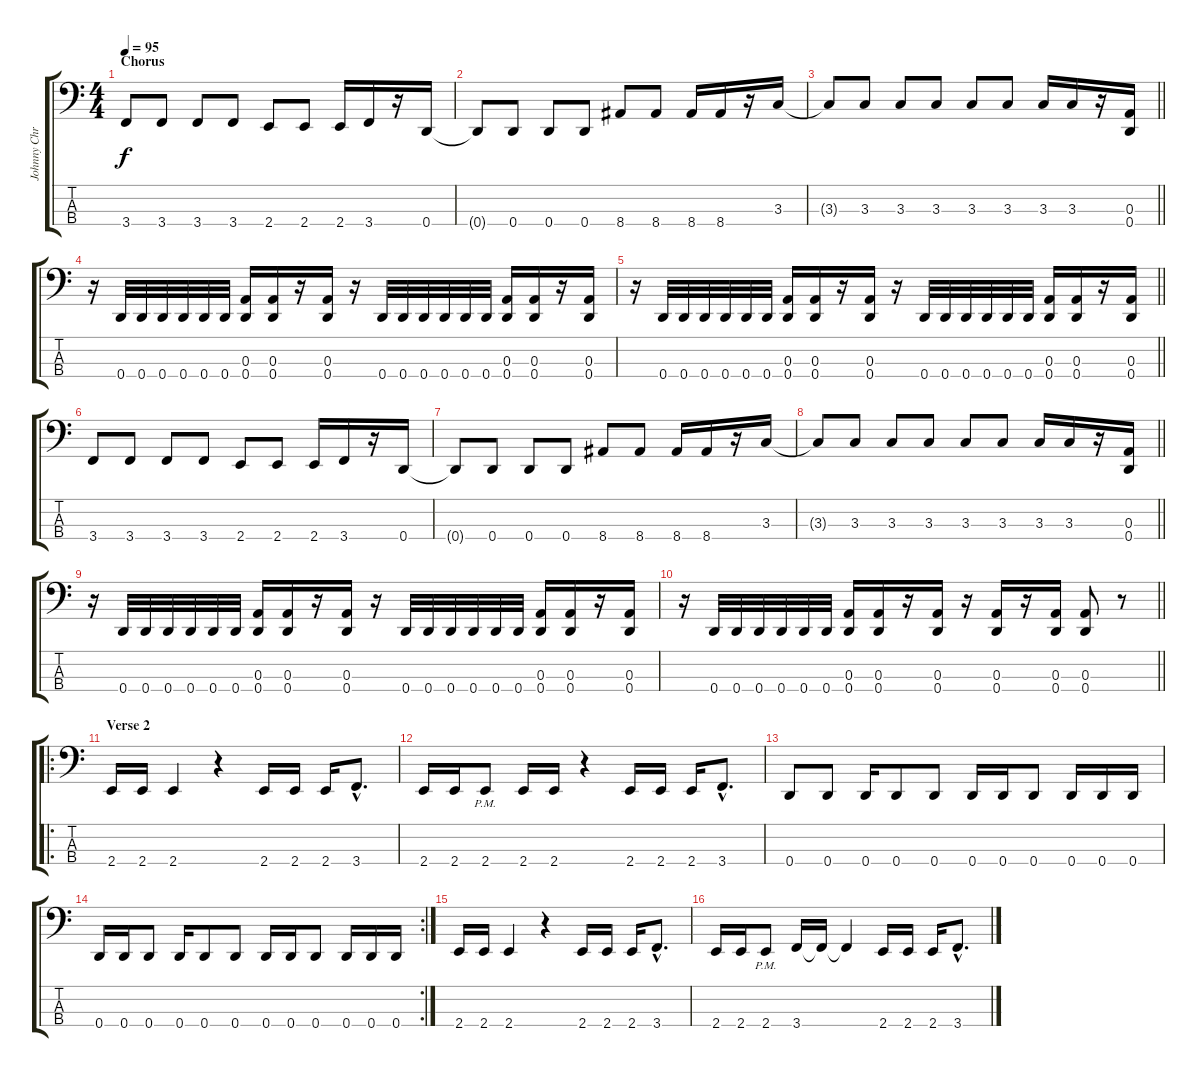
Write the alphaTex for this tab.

\track ("Johnny Christ" "Johnny Chr") {instrument electricbasspick}
\staff {score tabs}
\tuning (G2 D2 A1 D1) {hide}
\ts (4 4)
\section ("" "Chorus")
\tempo 95
\clef f4
\ks c
3.4.8{dy f} 3.4.8 3.4.8 3.4.8 2.4.8 2.4.8 2.4.16 3.4.16 r.16 0.4.16 |
0.4{t}.8 0.4.8 0.4.8 0.4.8 8.4.8 8.4.8 8.4.16 8.4.16 r.16 3.3.16 |
\barLineRight lightlight
3.3{t}.8 3.3.8 3.3.8 3.3.8 3.3.8 3.3.8 3.3.16 3.3.16 r.16 (0.3 0.4).16 |
r.16 0.4.32 0.4.32 0.4.32 0.4.32 0.4.32 0.4.32 (0.3 0.4).16 (0.3 0.4).16 r.16 (0.3 0.4).16 r.16 0.4.32 0.4.32 0.4.32 0.4.32 0.4.32 0.4.32 (0.3 0.4).16 (0.3 0.4).16 r.16 (0.3 0.4).16 |
\barLineRight lightlight
r.16 0.4.32 0.4.32 0.4.32 0.4.32 0.4.32 0.4.32 (0.3 0.4).16 (0.3 0.4).16 r.16 (0.3 0.4).16 r.16 0.4.32 0.4.32 0.4.32 0.4.32 0.4.32 0.4.32 (0.3 0.4).16 (0.3 0.4).16 r.16 (0.3 0.4).16 |
3.4.8 3.4.8 3.4.8 3.4.8 2.4.8 2.4.8 2.4.16 3.4.16 r.16 0.4.16 |
0.4{t}.8 0.4.8 0.4.8 0.4.8 8.4.8 8.4.8 8.4.16 8.4.16 r.16 3.3.16 |
\barLineRight lightlight
3.3{t}.8 3.3.8 3.3.8 3.3.8 3.3.8 3.3.8 3.3.16 3.3.16 r.16 (0.3 0.4).16 |
r.16 0.4.32 0.4.32 0.4.32 0.4.32 0.4.32 0.4.32 (0.3 0.4).16 (0.3 0.4).16 r.16 (0.3 0.4).16 r.16 0.4.32 0.4.32 0.4.32 0.4.32 0.4.32 0.4.32 (0.3 0.4).16 (0.3 0.4).16 r.16 (0.3 0.4).16 |
\barLineRight lightlight
r.16 0.4.32 0.4.32 0.4.32 0.4.32 0.4.32 0.4.32 (0.3 0.4).16 (0.3 0.4).16 r.16 (0.3 0.4).16 r.16 (0.3 0.4).16 r.16 (0.3 0.4).16 (0.3 0.4).8 r.8 |
\ro
\section ("" "Verse 2")
2.4.16 2.4.16 2.4.4 r.4 2.4.16 2.4.16 2.4.16 3.4{hac}.8{d} |
2.4.16 2.4.16 2.4{pm}.8 2.4.16 2.4.16 r.4 2.4.16 2.4.16 2.4.16 3.4{hac}.8{d} |
0.4.8 0.4.8 0.4.16 0.4.8 0.4.8 0.4.16 0.4.16 0.4.8 0.4.16 0.4.16 0.4.16 |
\rc 2
0.4.16 0.4.16 0.4.8 0.4.16 0.4.8 0.4.8 0.4.16 0.4.16 0.4.8 0.4.16 0.4.16 0.4.16 |
2.4.16 2.4.16 2.4.4 r.4 2.4.16 2.4.16 2.4.16 3.4{hac}.8{d} |
2.4.16 2.4.16 2.4{pm}.8 3.4.16 3.4{t}.16 3.4{t}.4 2.4.16 2.4.16 2.4.16 3.4{hac}.8{d}
